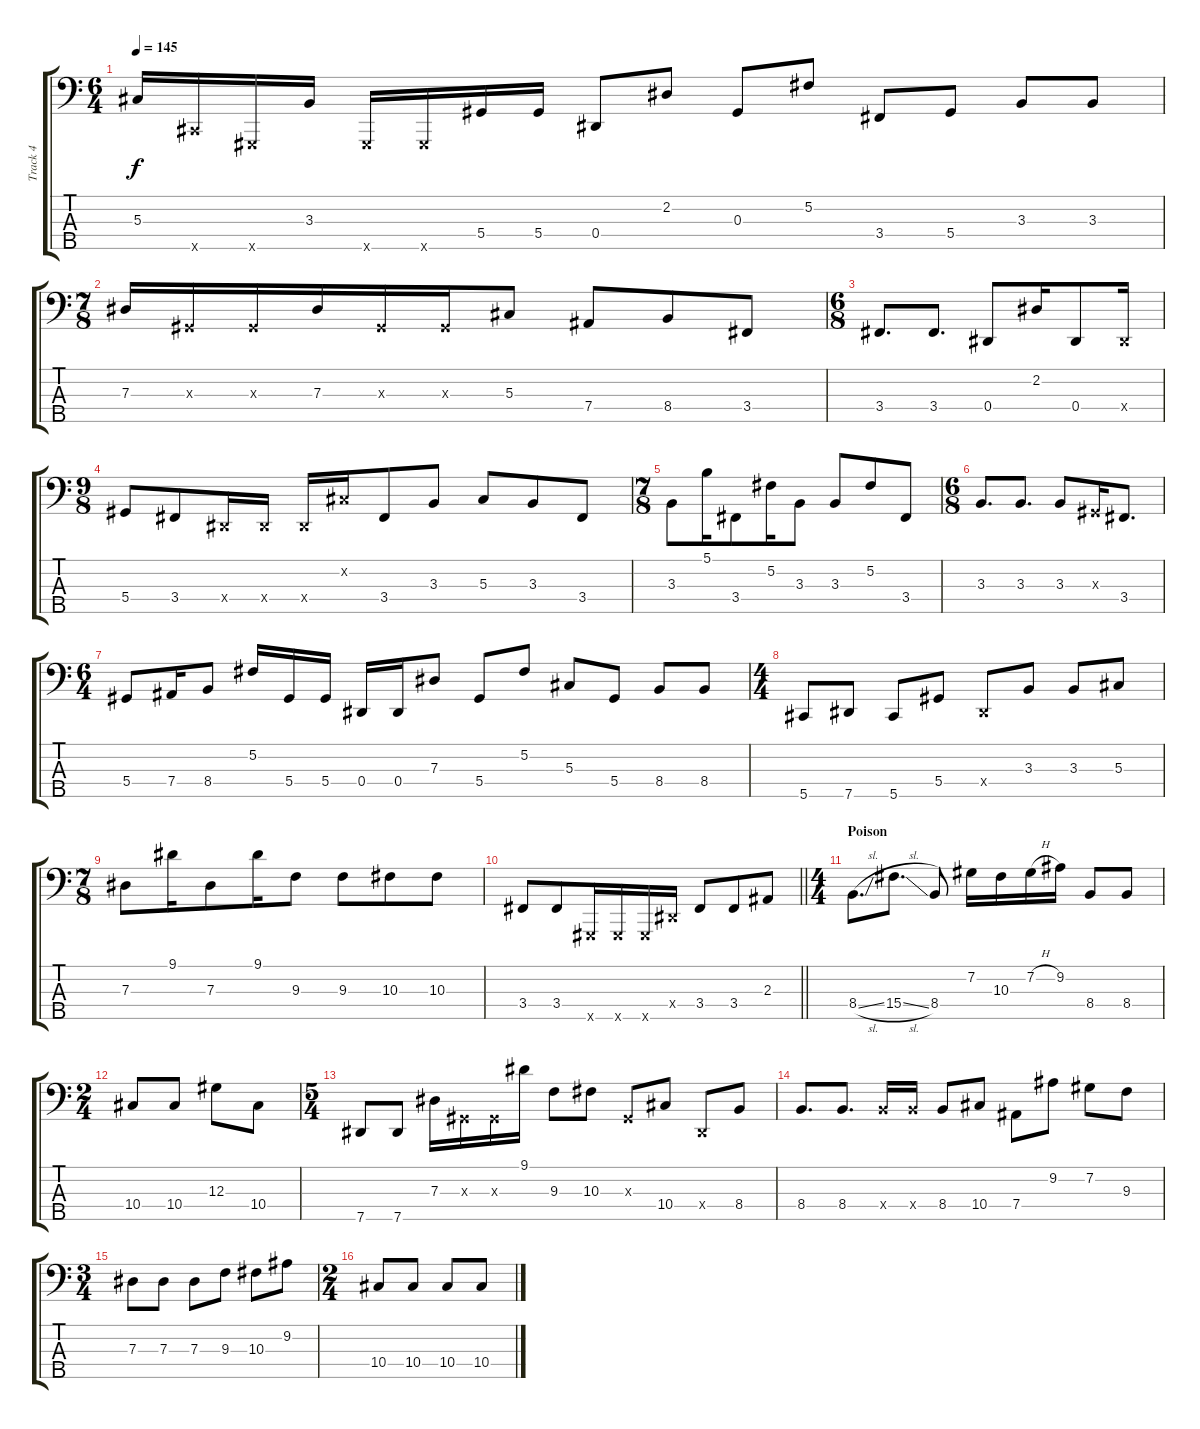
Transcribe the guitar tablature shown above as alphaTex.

\track ("Track 4" "Track 4") {instrument slapbass1}
\staff {score tabs}
\tuning (Gb2 Db2 Ab1 Eb1 Ab0) {hide}
\ts (6 4)
\tempo 145
\clef f4
\ks c
5.3.16{dy f} 5.5{x}.16 0.5{x}.16 3.3.16 0.5{x}.16 0.5{x}.16 5.4.16 5.4.16 0.4.8 2.2.8 0.3.8 5.2.8 3.4.8 5.4.8 3.3.8 3.3.8 |
\ts (7 8)
7.3.16 0.3{x}.16 0.3{x}.16 7.3.16 0.3{x}.16 0.3{x}.16 5.3.8 7.4.8 8.4.8 3.4.8 |
\ts (6 8)
3.4.8{d} 3.4.8{d} 0.4.8 2.2.16 0.4.8 0.4{x}.16 |
\ts (9 8)
5.4.8 3.4.8 0.4{x}.16 0.4{x}.16 0.4{x}.16 0.2{x}.16 3.4.8 3.3.8 5.3.8 3.3.8 3.4.8 |
\ts (7 8)
3.3.8 5.1.16 3.4.8 5.2.16 3.3.8 3.3.8 5.2.8 3.4.8 |
\ts (6 8)
3.3.8{d} 3.3.8{d} 3.3.8 0.3{x}.16 3.4.8{d} |
\ts (6 4)
5.4.8 7.4.16 8.4.8 5.2.16 5.4.16 5.4.16 0.4.16 0.4.16 7.3.8 5.4.8 5.2.8 5.3.8 5.4.8 8.4.8 8.4.8 |
\ts (4 4)
5.5.8 7.5.8 5.5.8 5.4.8 0.4{x}.8 3.3.8 3.3.8 5.3.8 |
\ts (7 8)
7.3.8 9.1.16 7.3.8 9.1.16 9.3.8 9.3.8 10.3.8 10.3.8 |
\barLineRight lightlight
3.4.8 3.4.8 0.5{x}.16 0.5{x}.16 0.5{x}.16 0.4{x}.16 3.4.8 3.4.8 2.3.8 |
\ts (4 4)
\section ("" "Poison")
8.4{sl}.8{d} 15.4{sl}.8{d} 8.4.8 7.2.16 10.3.16 7.2{h}.16 9.2.16 8.4.8 8.4.8 |
\ts (2 4)
10.4.8 10.4.8 12.3.8 10.4.8 |
\ts (5 4)
7.5.8 7.5.8 7.3.16 0.3{x}.16 0.3{x}.16 9.1.16 9.3.8 10.3.8 0.3{x}.8 10.4.8 0.4{x}.8 8.4.8 |
8.4.8{d} 8.4.8{d} 8.4{x}.16 8.4{x}.16 8.4.8 10.4.8 7.4.8 9.2.8 7.2.8 9.3.8 |
\ts (3 4)
7.3.8 7.3.8 7.3.8 9.3.8 10.3.8 9.2.8 |
\ts (2 4)
10.4.8 10.4.8 10.4.8 10.4.8
